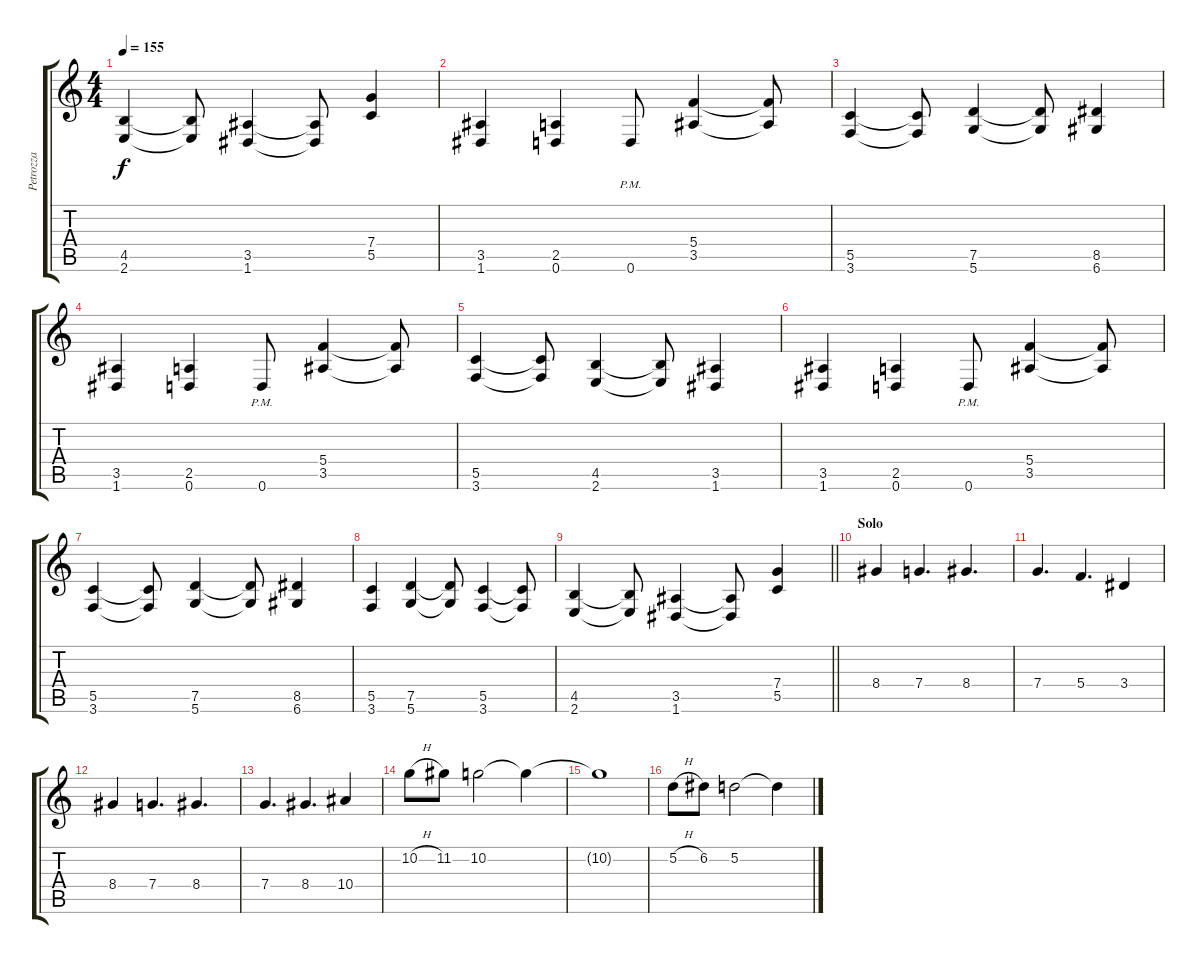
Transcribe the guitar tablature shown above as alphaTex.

\track ("Petrozza" "Petrozza") {instrument overdrivenguitar}
\staff {score tabs}
\tuning (D4 A3 F3 C3 G2 D2) {hide}
\ts (4 4)
\tempo 155
\clef g2
\ks c
(4.5 2.6).4{dy f} (4.5{t} 2.6{t}).8 (3.5 1.6).4 (3.5{t} 1.6{t}).8 (7.4 5.5).4 |
(3.5 1.6).4 (2.5 0.6).4 0.6{pm}.8 (5.4 3.5).4 (5.4{t} 3.5{t}).8 |
(5.5 3.6).4 (5.5{t} 3.6{t}).8 (7.5 5.6).4 (7.5{t} 5.6{t}).8 (8.5 6.6).4 |
(3.5 1.6).4 (2.5 0.6).4 0.6{pm}.8 (5.4 3.5).4 (5.4{t} 3.5{t}).8 |
(5.5 3.6).4 (5.5{t} 3.6{t}).8 (4.5 2.6).4 (4.5{t} 2.6{t}).8 (3.5 1.6).4 |
(3.5 1.6).4 (2.5 0.6).4 0.6{pm}.8 (5.4 3.5).4 (5.4{t} 3.5{t}).8 |
(5.5 3.6).4 (5.5{t} 3.6{t}).8 (7.5 5.6).4 (7.5{t} 5.6{t}).8 (8.5 6.6).4 |
(5.5 3.6).4 (7.5 5.6).4 (7.5{t} 5.6{t}).8 (5.5 3.6).4 (5.5{t} 3.6{t}).8 |
\barLineRight lightlight
(4.5 2.6).4 (4.5{t} 2.6{t}).8 (3.5 1.6).4 (3.5{t} 1.6{t}).8 (7.4 5.5).4 |
\section ("" "Solo")
8.4.4 7.4.4{d} 8.4.4{d} |
7.4.4{d} 5.4.4{d} 3.4.4 |
8.4.4 7.4.4{d} 8.4.4{d} |
7.4.4{d} 8.4.4{d} 10.4.4 |
10.2{h}.8 11.2.8 10.2.2 10.2{t}.4 |
10.2{t}.1 |
5.2{h}.8 6.2.8 5.2.2 5.2{t}.4
